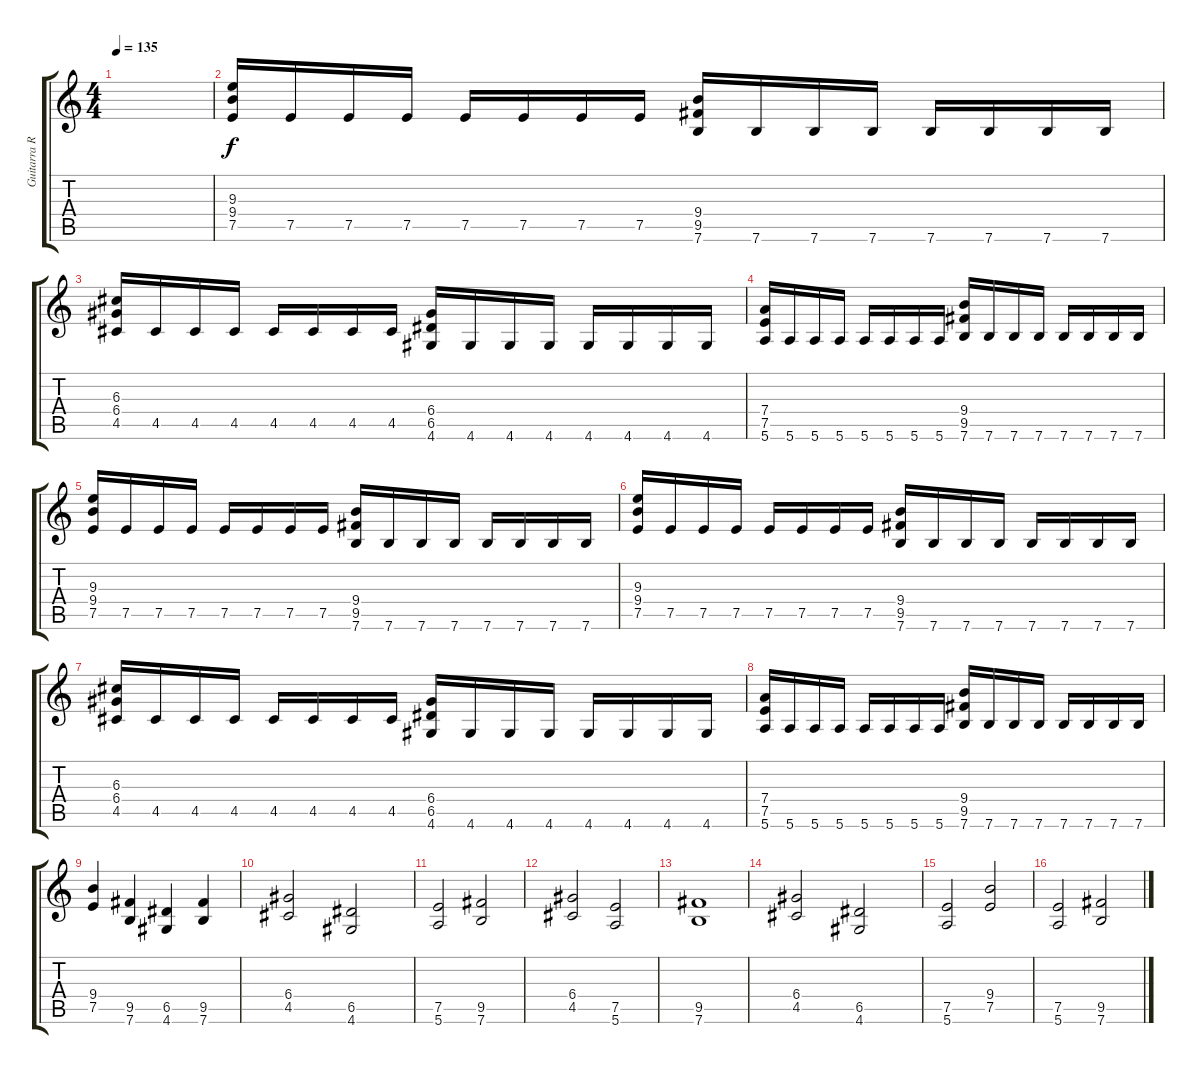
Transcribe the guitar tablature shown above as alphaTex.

\track ("Guitarra Ritmica" "Guitarra R") {instrument distortionguitar}
\staff {score tabs}
\tuning (E4 B3 G3 D3 A2 E2) {hide}
\ts (4 4)
\tempo 135
\clef g2
\ks c
|
(9.3 9.4 7.5).16 7.5.16 7.5.16 7.5.16 7.5.16 7.5.16 7.5.16 7.5.16 (9.4 9.5 7.6).16 7.6.16 7.6.16 7.6.16 7.6.16 7.6.16 7.6.16 7.6.16 |
(6.3 6.4 4.5).16 4.5.16 4.5.16 4.5.16 4.5.16 4.5.16 4.5.16 4.5.16 (6.4 6.5 4.6).16 4.6.16 4.6.16 4.6.16 4.6.16 4.6.16 4.6.16 4.6.16 |
(7.4 7.5 5.6).16 5.6.16 5.6.16 5.6.16 5.6.16 5.6.16 5.6.16 5.6.16 (9.4 9.5 7.6).16 7.6.16 7.6.16 7.6.16 7.6.16 7.6.16 7.6.16 7.6.16 |
(9.3 9.4 7.5).16 7.5.16 7.5.16 7.5.16 7.5.16 7.5.16 7.5.16 7.5.16 (9.4 9.5 7.6).16 7.6.16 7.6.16 7.6.16 7.6.16 7.6.16 7.6.16 7.6.16 |
(9.3 9.4 7.5).16 7.5.16 7.5.16 7.5.16 7.5.16 7.5.16 7.5.16 7.5.16 (9.4 9.5 7.6).16 7.6.16 7.6.16 7.6.16 7.6.16 7.6.16 7.6.16 7.6.16 |
(6.3 6.4 4.5).16 4.5.16 4.5.16 4.5.16 4.5.16 4.5.16 4.5.16 4.5.16 (6.4 6.5 4.6).16 4.6.16 4.6.16 4.6.16 4.6.16 4.6.16 4.6.16 4.6.16 |
(7.4 7.5 5.6).16 5.6.16 5.6.16 5.6.16 5.6.16 5.6.16 5.6.16 5.6.16 (9.4 9.5 7.6).16 7.6.16 7.6.16 7.6.16 7.6.16 7.6.16 7.6.16 7.6.16 |
(9.4 7.5).4 (9.5 7.6).4 (6.5 4.6).4 (9.5 7.6).4 |
(6.4 4.5).2 (6.5 4.6).2 |
(7.5 5.6).2 (9.5 7.6).2 |
(6.4 4.5).2 (7.5 5.6).2 |
(9.5 7.6).1 |
(6.4 4.5).2 (6.5 4.6).2 |
(7.5 5.6).2 (9.4 7.5).2 |
(7.5 5.6).2 (9.5 7.6).2
